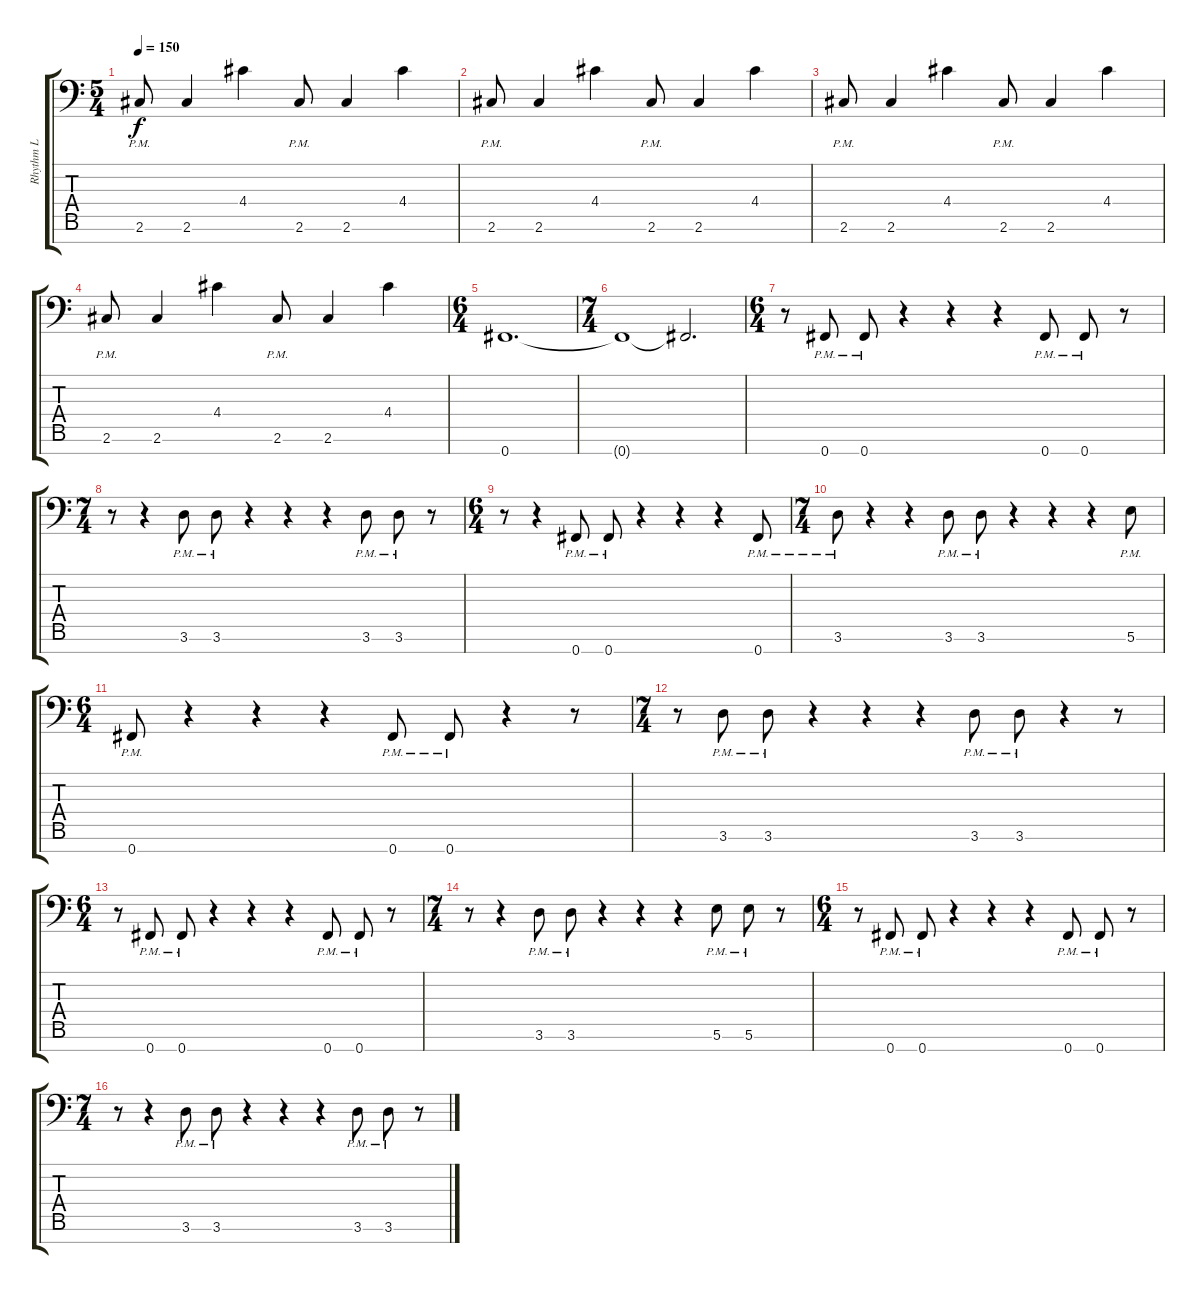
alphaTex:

\track ("Rhythm L" "Rhythm L") {instrument distortionguitar}
\staff {score tabs}
\tuning (B3 G3 D3 A2 E2 B1 Gb1) {hide}
\ts (5 4)
\tempo 150
\clef f4
\ks c
2.6{pm}.8{dy f} 2.6.4 4.4.4 2.6{pm}.8 2.6.4 4.4.4 |
2.6{pm}.8 2.6.4 4.4.4 2.6{pm}.8 2.6.4 4.4.4 |
2.6{pm}.8 2.6.4 4.4.4 2.6{pm}.8 2.6.4 4.4.4 |
2.6{pm}.8 2.6.4 4.4.4 2.6{pm}.8 2.6.4 4.4.4 |
\ts (6 4)
0.7.1{d} |
\ts (7 4)
0.7{t}.1 0.7{t}.2{d} |
\ts (6 4)
r.8 0.7{pm}.8 0.7{pm}.8 r.4 r.4 r.4 0.7{pm}.8 0.7{pm}.8 r.8 |
\ts (7 4)
r.8 r.4 3.6{pm}.8 3.6{pm}.8 r.4 r.4 r.4 3.6{pm}.8 3.6{pm}.8 r.8 |
\ts (6 4)
r.8 r.4 0.7{pm}.8 0.7{pm}.8 r.4 r.4 r.4 0.7{pm}.8 |
\ts (7 4)
3.6{pm}.8 r.4 r.4 3.6{pm}.8 3.6{pm}.8 r.4 r.4 r.4 5.6{pm}.8 |
\ts (6 4)
0.7{pm}.8 r.4 r.4 r.4 0.7{pm}.8 0.7{pm}.8 r.4 r.8 |
\ts (7 4)
r.8 3.6{pm}.8 3.6{pm}.8 r.4 r.4 r.4 3.6{pm}.8 3.6{pm}.8 r.4 r.8 |
\ts (6 4)
r.8 0.7{pm}.8 0.7{pm}.8 r.4 r.4 r.4 0.7{pm}.8 0.7{pm}.8 r.8 |
\ts (7 4)
r.8 r.4 3.6{pm}.8 3.6{pm}.8 r.4 r.4 r.4 5.6{pm}.8 5.6{pm}.8 r.8 |
\ts (6 4)
r.8 0.7{pm}.8 0.7{pm}.8 r.4 r.4 r.4 0.7{pm}.8 0.7{pm}.8 r.8 |
\ts (7 4)
r.8 r.4 3.6{pm}.8 3.6{pm}.8 r.4 r.4 r.4 3.6{pm}.8 3.6{pm}.8 r.8
